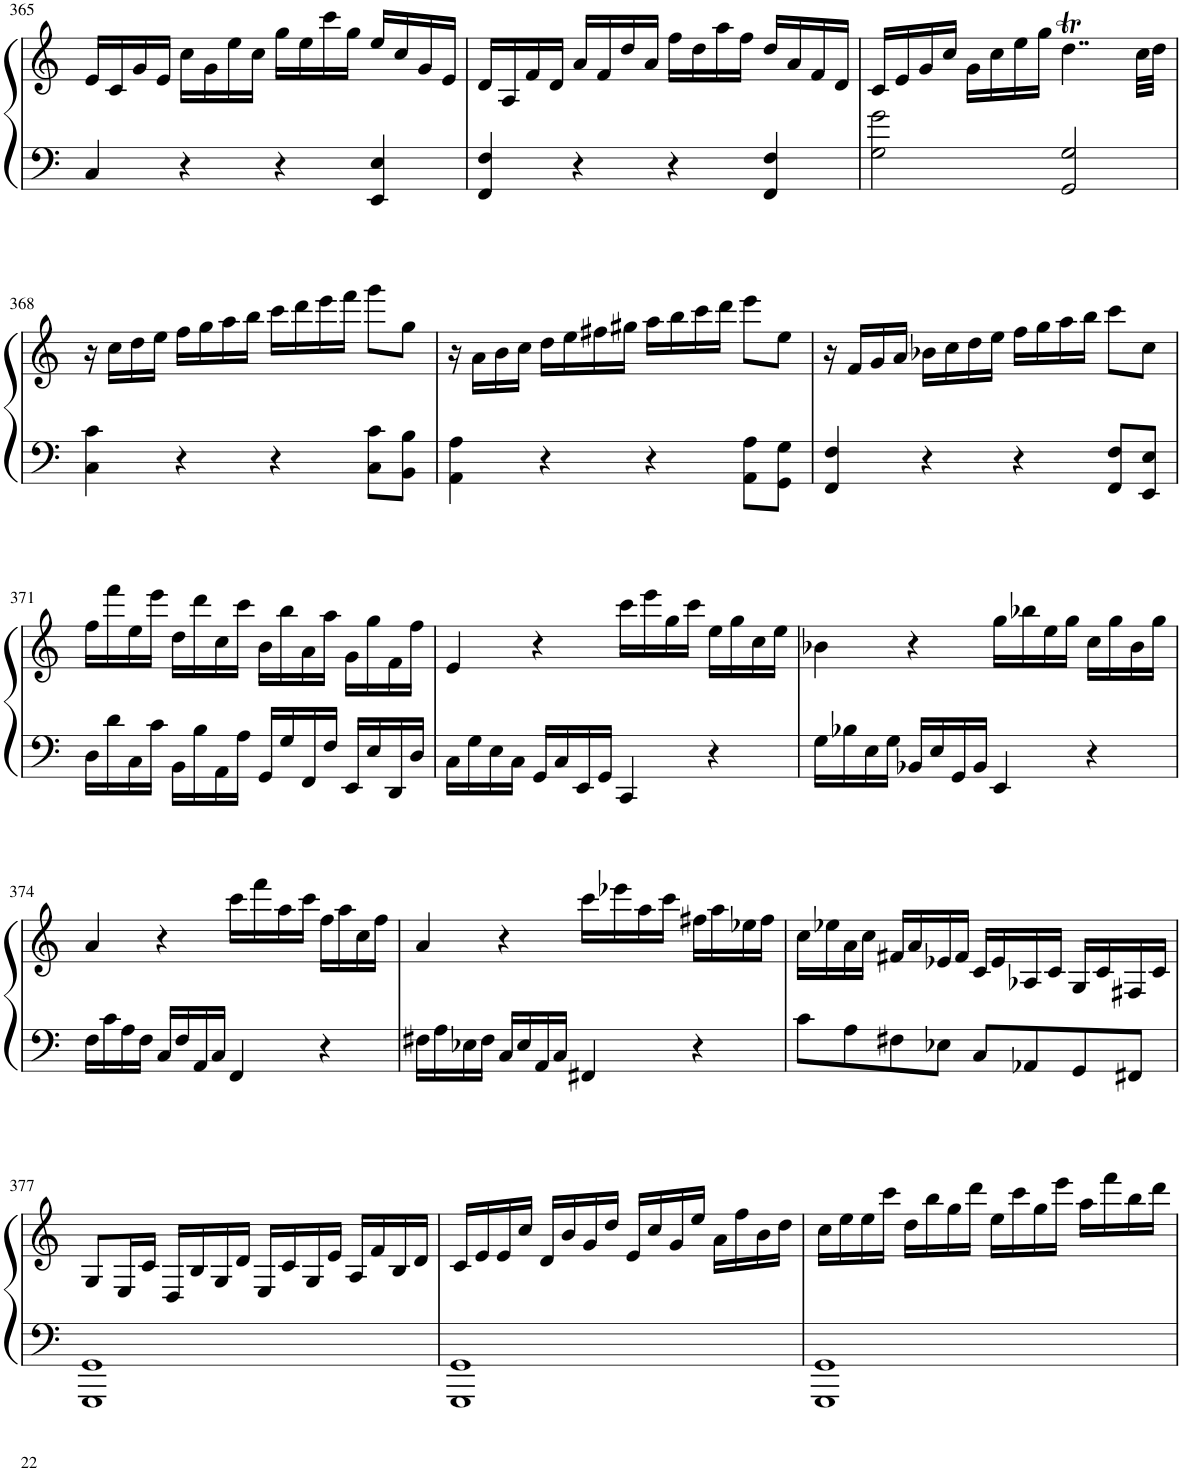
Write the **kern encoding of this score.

**kern	**kern
*part1	*part1
*staff2	*staff1
*I"Piano	*
*I'Pno.	*
!!LO:PB:g=z
*clefG2	*clefF4
*k[]	*k[]
*M4/4	*M4/4
*met(c)	*met(c)
=365	=365
4C/	16e/LL
.	16c/
.	16g/
.	16e/JJ
4r	16cc\LL
.	16g\
.	16ee\
.	16cc\JJ
4r	16gg\LL
.	16ee\
.	16ccc\
.	16gg\JJ
4EE/ 4E/	16ee/LL
.	16cc/
.	16g/
.	16e/JJ
=366	=366
4FF/ 4F/	16d/LL
.	16A/
.	16f/
.	16d/JJ
4r	16a/LL
.	16f/
.	16dd/
.	16a/JJ
4r	16ff\LL
.	16dd\
.	16aa\
.	16ff\JJ
4FF/ 4F/	16dd/LL
.	16a/
.	16f/
.	16d/JJ
=367	=367
2G\ 2g\	16c/LL
.	16e/
.	16g/
.	16cc/JJ
.	16g\LL
.	16cc\
.	16ee\
.	16gg\JJ
2GG/ 2G/	4..ddT\
.	32cc\LLL
.	32dd\JJJ
!!LO:LB:g=z
=368	=368
4C\ 4c\	16r
.	16cc\LL
.	16dd\
.	16ee\JJ
4r	16ff\LL
.	16gg\
.	16aa\
.	16bb\JJ
4r	16ccc\LL
.	16ddd\
.	16eee\
.	16fff\JJ
8C\ 8c\L	8ggg\L
8BB\ 8B\J	8gg\J
=369	=369
4AA\ 4A\	16r
.	16a\LL
.	16b\
.	16cc\JJ
4r	16dd\LL
.	16ee\
.	16ff#X\
.	16gg#X\JJ
4r	16aa\LL
.	16bb\
.	16ccc\
.	16ddd\JJ
8AA\ 8A\L	8eee\L
8GG\ 8G\J	8ee\J
=370	=370
4FF/ 4F/	16r
.	16f/LL
.	16g/
.	16a/JJ
4r	16b-X\LL
.	16cc\
.	16dd\
.	16ee\JJ
4r	16ff\LL
.	16gg\
.	16aa\
.	16bb\JJ
8FF/ 8F/L	8ccc\L
8EE/ 8E/J	8cc\J
!!LO:LB:g=z
=371	=371
16D\LL	16ff\LL
16d\	16fff\
16C\	16ee\
16c\JJ	16eee\JJ
16BB\LL	16dd\LL
16B\	16ddd\
16AA\	16cc\
16A\JJ	16ccc\JJ
16GG/LL	16b\LL
16G/	16bb\
16FF/	16a\
16F/JJ	16aa\JJ
16EE/LL	16g\LL
16E/	16gg\
16DD/	16f\
16D/JJ	16ff\JJ
=372	=372
16C\LL	4e/
16G\	.
16E\	.
16C\JJ	.
16GG/LL	4r
16C/	.
16EE/	.
16GG/JJ	.
4CC/	16ccc\LL
.	16eee\
.	16gg\
.	16ccc\JJ
4r	16ee\LL
.	16gg\
.	16cc\
.	16ee\JJ
=373	=373
16G\LL	4b-X\
16B-X\	.
16E\	.
16G\JJ	.
16BB-X/LL	4r
16E/	.
16GG/	.
16BB-/JJ	.
4EE/	16gg\LL
.	16bb-X\
.	16ee\
.	16gg\JJ
4r	16cc\LL
.	16gg\
.	16b-\
.	16gg\JJ
!!LO:LB:g=z
=374	=374
16F\LL	4a/
16c\	.
16A\	.
16F\JJ	.
16C/LL	4r
16F/	.
16AA/	.
16C/JJ	.
4FF/	16ccc\LL
.	16fff\
.	16aa\
.	16ccc\JJ
4r	16ff\LL
.	16aa\
.	16cc\
.	16ff\JJ
=375	=375
16F#X\LL	4a/
16A\	.
16E-X\	.
16F#\JJ	.
16C/LL	4r
16E-/	.
16AA/	.
16C/JJ	.
4FF#X/	16ccc\LL
.	16eee-X\
.	16aa\
.	16ccc\JJ
4r	16ff#X\LL
.	16aa\
.	16ee-X\
.	16ff#\JJ
=376	=376
8c\L	16cc\LL
.	16ee-X\
8A\	16a\
.	16cc\JJ
8F#X\	16f#X/LL
.	16a/
8E-X\J	16e-X/
.	16f#/JJ
8C/L	16c/LL
.	16e-/
8AA-X/	16A-X/
.	16c/JJ
8GG/	16G/LL
.	16c/
8FF#X/J	16F#X/
.	16c/JJ
!!LO:LB:g=z
=377	=377
1GGG 1GG	8G/L
.	16E/L
.	16c/JJ
.	16D/LL
.	16B/
.	16G/
.	16d/JJ
.	16E/LL
.	16c/
.	16G/
.	16e/JJ
.	16A/LL
.	16f/
.	16B/
.	16d/JJ
=378	=378
1GGG 1GG	16c/LL
.	16e/
.	16e/
.	16cc/JJ
.	16d/LL
.	16b/
.	16g/
.	16dd/JJ
.	16e/LL
.	16cc/
.	16g/
.	16ee/JJ
.	16a\LL
.	16ff\
.	16b\
.	16dd\JJ
=379	=379
1GGG 1GG	16cc\LL
.	16ee\
.	16ee\
.	16ccc\JJ
.	16dd\LL
.	16bb\
.	16gg\
.	16ddd\JJ
.	16ee\LL
.	16ccc\
.	16gg\
.	16eee\JJ
.	16aa\LL
.	16fff\
.	16bb\
.	16ddd\JJ
=	=
*-	*-
